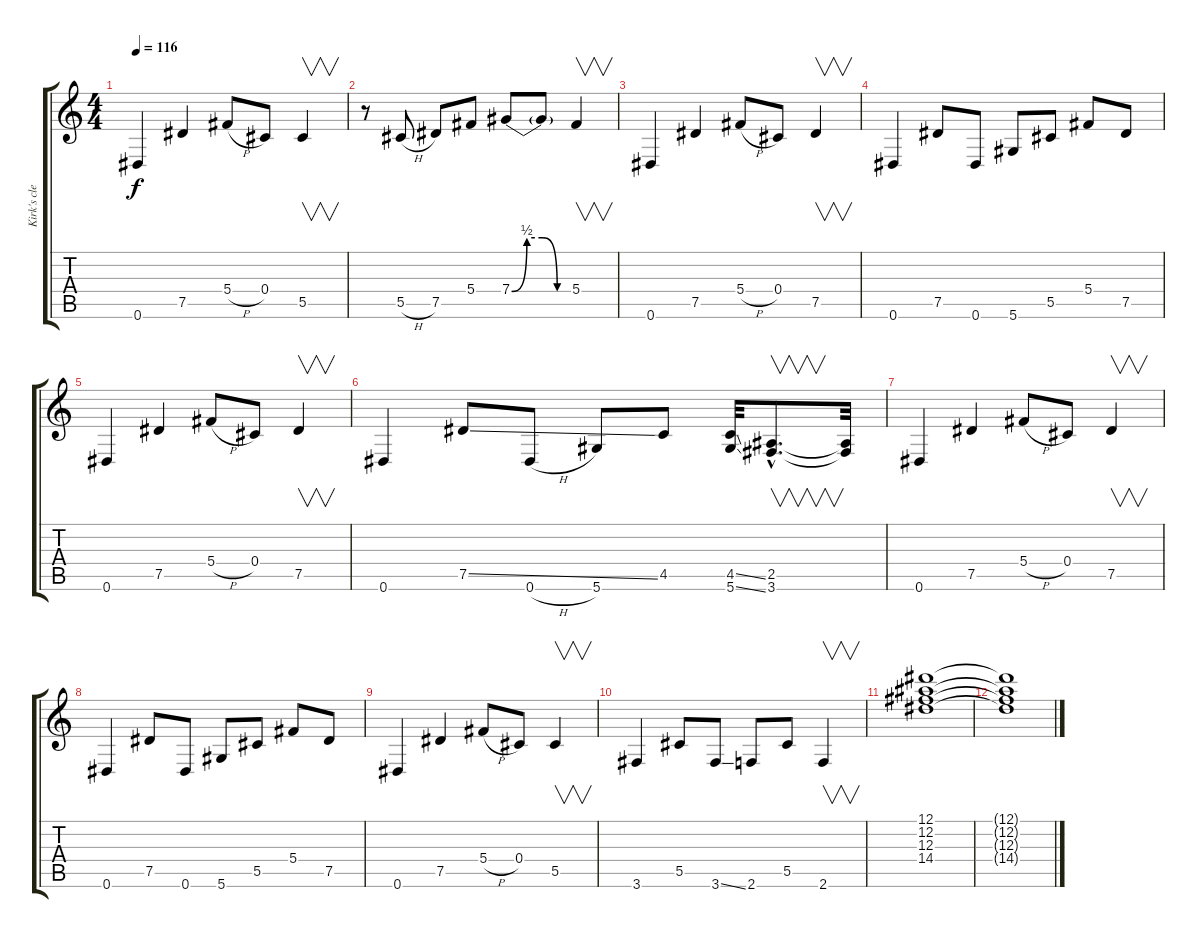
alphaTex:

\track ("Kirk's clean" "Kirk's cle") {instrument electricguitarclean}
\staff {score tabs}
\tuning (Eb4 Bb3 Gb3 Db3 Ab2 Eb2) {hide}
\ts (4 4)
\tempo 116
\clef g2
\ks c
0.6.4{dy f} 7.5.4 5.4{h}.8 0.4.8 5.5.4{v} |
r.8 5.5{h}.8 7.5.8 5.4.8 7.4{be (custom 0 0 15 2 30 2 45 0 60 0)}.8 7.4{t}.8 5.4.4{v} |
0.6.4 7.5.4 5.4{h}.8 0.4.8 7.5.4{v} |
0.6.4 7.5.8 0.6.8 5.6.8 5.5.8 5.4.8 7.5.8 |
0.6.4 7.5.4 5.4{h}.8 0.4.8 7.5.4{v} |
0.6.4 7.5{ss}.8 0.6{h}.8 5.6.8 4.5.8 (4.5{ss} 5.6{ss}).32 (2.5{hac} 3.6{hac}).8{v d} (2.5{t} 3.6{t}).32 |
0.6.4 7.5.4 5.4{h}.8 0.4.8 7.5.4{v} |
0.6.4 7.5.8 0.6.8 5.6.8 5.5.8 5.4.8 7.5.8 |
0.6.4 7.5.4 5.4{h}.8 0.4.8 5.5.4{v} |
3.6.4 5.5.8 3.6{ss}.8 2.6.8 5.5.8 2.6.4{v} |
(12.1 12.2 12.3 14.4).1 |
(12.1{t} 12.2{t} 12.3{t} 14.4{t}).1
